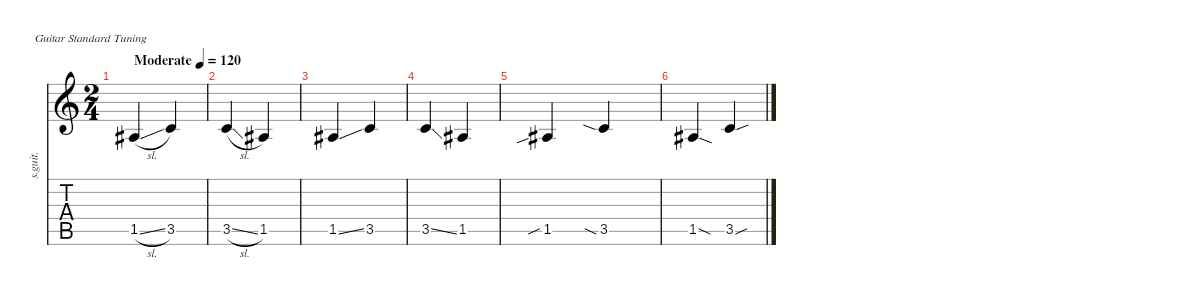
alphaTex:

\defaultSystemsLayout 4
\hideDynamics
\bracketExtendMode nobrackets
\otherSystemsTrackNameOrientation horizontal
\track ("Track 1" "s.guit.") {instrument acousticguitarsteel}
\staff {score tabs}
\tuning (E4 B3 G3 D3 A2 E2)
\ts (2 4)
\beaming (8 2 2)
\tempo (120 "Moderate")
\clef g2
\ks c
1.5{sl acc #}.4{dy f instrument acousticguitarsteel beam Up} 3.5.4{beam Up} |
3.5{sl}.4{beam Up} 1.5{acc #}.4{beam Up} |
1.5{ss acc #}.4{beam Up} 3.5.4{beam Up} |
3.5{ss}.4{beam Up} 1.5{acc #}.4{beam Up} |
1.5{sib acc #}.4{beam Up} 3.5{sia}.4{beam Up} |
1.5{sod acc #}.4{beam Up} 3.5{sou}.4{beam Up}
